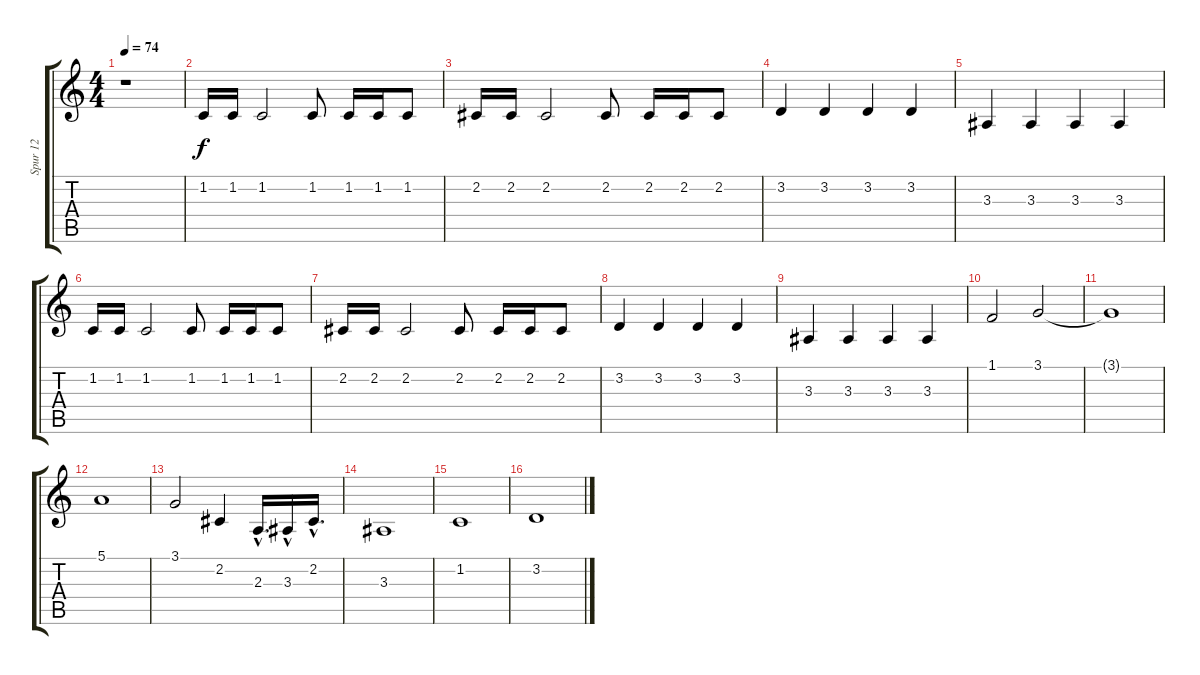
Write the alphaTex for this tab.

\track ("Spur 12" "Spur 12") {instrument viola}
\staff {score tabs}
\tuning (E4 B3 G3 D3 A2 E2) {hide}
\ts (4 4)
\tempo 74
\clef g2
\ks c
r.1{dy f instrument viola} |
1.2.16{volume 8} 1.2.16 1.2.2 1.2.8 1.2.16 1.2.16 1.2.8 |
2.2.16 2.2.16 2.2.2 2.2.8 2.2.16 2.2.16 2.2.8 |
3.2.4 3.2.4 3.2.4 3.2.4 |
3.3.4 3.3.4 3.3.4 3.3.4 |
1.2.16 1.2.16 1.2.2 1.2.8 1.2.16 1.2.16 1.2.8 |
2.2.16 2.2.16 2.2.2 2.2.8 2.2.16 2.2.16 2.2.8 |
3.2.4 3.2.4 3.2.4 3.2.4 |
3.3.4 3.3.4 3.3.4 3.3.4 |
1.1.2 3.1.2 |
3.1{t}.1 |
5.1.1 |
3.1.2 2.2.4 2.3{hac}.16{d} 3.3{hac}.16 2.2{hac}.16{d} |
3.3.1 |
1.2.1 |
3.2.1
